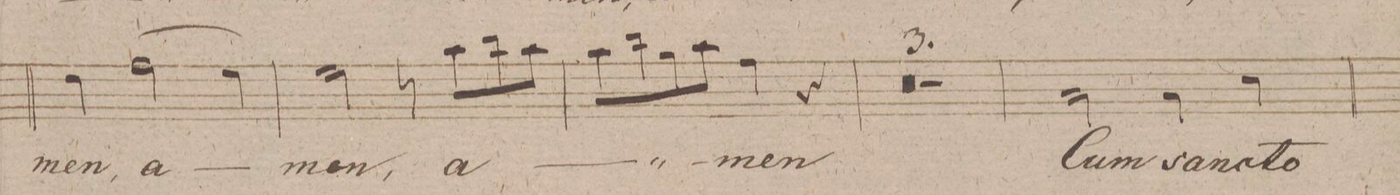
**kern	**text	**text	**dynam
*I"Alto.	*	*	*
*clefC3	*	*	*
*k[f#c#g#d#]	*	*	*
*met(c)	*	*	*
*M4/4	*	*	*
4e\	-men,	.	.
(>2g#\	a-	.	.
4f#\)	.	.	.
=216	=216	=216	=216
2f#\	-men,	.	.
8r	.	.	.
8b\L	a-	.	.
8cc#\	.	.	.
8b\J	.	.	.
=217	=217	=217	=217
8b\L	.	.	.
8cc#\	.	.	.
8a\	.	.	.
8b\J	.	.	.
4g#\	-men.	.	.
4r	.	.	.
=218	=218	=218	=218
0r	.	.	.
=219	=219	=219	=219
=220	=220	=220	=220
1r	.	.	.
=221	=221	=221	=221
2B\	Cum	.	.
4B\	san-	.	.
4d#\	-cto	.	.
=222	=222	=222	=222
*-	*-	*-	*-
